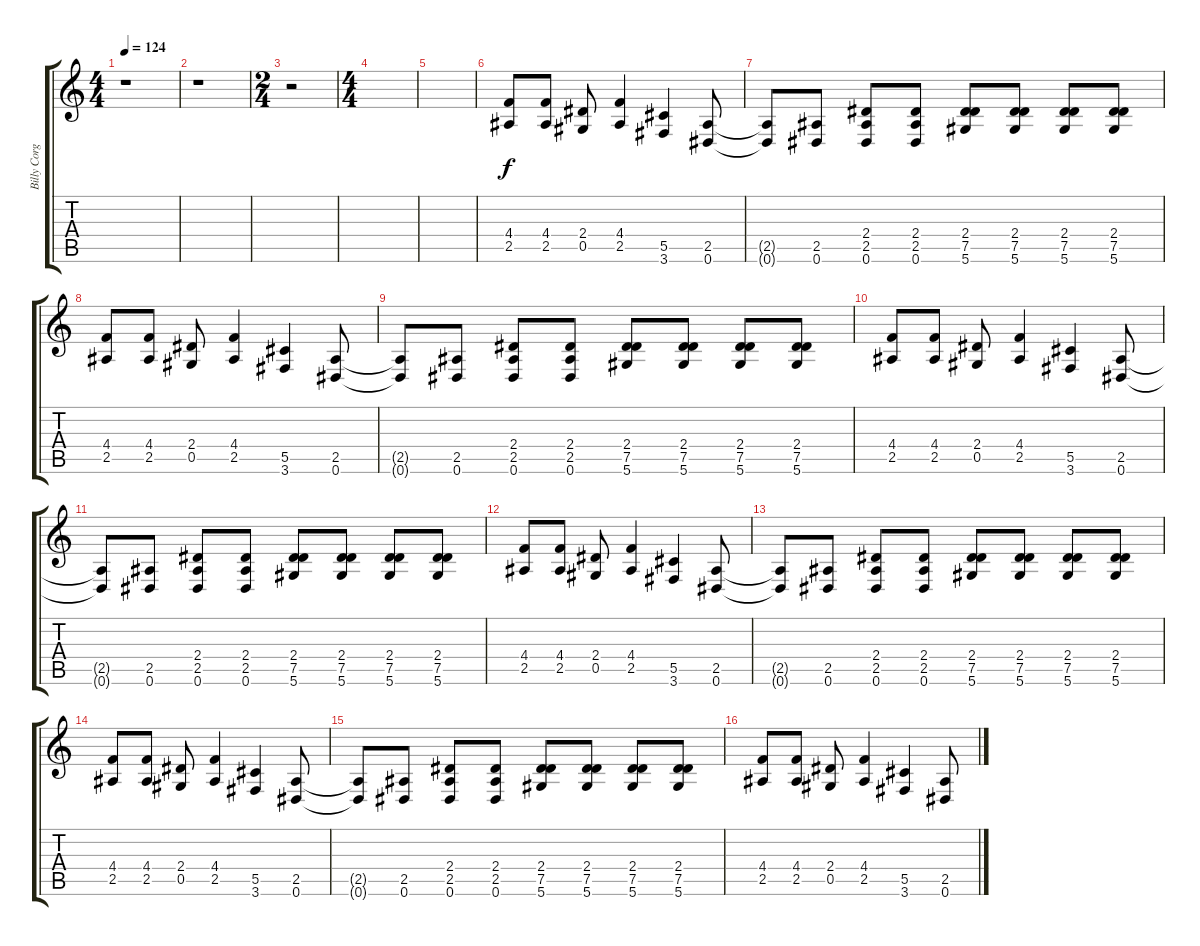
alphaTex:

\track ("Billy Corgan (clean)" "Billy Corg") {instrument acousticguitarsteel}
\staff {score tabs}
\tuning (Eb4 Bb3 Gb3 Db3 Ab2 Eb2) {hide}
\ts (4 4)
\tempo 124
\clef g2
\ks c
r.1{dy f} |
r.1 |
\ts (2 4)
r.2 |
\ts (4 4)
|
|
(4.4 2.5).8 (4.4 2.5).8 (2.4 0.5).8 (4.4 2.5).4 (5.5 3.6).4 (2.5 0.6).8 |
(2.5{t} 0.6{t}).8 (2.5 0.6).8 (2.4 2.5 0.6).8 (2.4 2.5 0.6).8 (2.4 7.5 5.6).8 (2.4 7.5 5.6).8 (2.4 7.5 5.6).8 (2.4 7.5 5.6).8 |
(4.4 2.5).8 (4.4 2.5).8 (2.4 0.5).8 (4.4 2.5).4 (5.5 3.6).4 (2.5 0.6).8 |
(2.5{t} 0.6{t}).8 (2.5 0.6).8 (2.4 2.5 0.6).8 (2.4 2.5 0.6).8 (2.4 7.5 5.6).8 (2.4 7.5 5.6).8 (2.4 7.5 5.6).8 (2.4 7.5 5.6).8 |
(4.4 2.5).8 (4.4 2.5).8 (2.4 0.5).8 (4.4 2.5).4 (5.5 3.6).4 (2.5 0.6).8 |
(2.5{t} 0.6{t}).8 (2.5 0.6).8 (2.4 2.5 0.6).8 (2.4 2.5 0.6).8 (2.4 7.5 5.6).8 (2.4 7.5 5.6).8 (2.4 7.5 5.6).8 (2.4 7.5 5.6).8 |
(4.4 2.5).8 (4.4 2.5).8 (2.4 0.5).8 (4.4 2.5).4 (5.5 3.6).4 (2.5 0.6).8 |
(2.5{t} 0.6{t}).8 (2.5 0.6).8 (2.4 2.5 0.6).8 (2.4 2.5 0.6).8 (2.4 7.5 5.6).8 (2.4 7.5 5.6).8 (2.4 7.5 5.6).8 (2.4 7.5 5.6).8 |
(4.4 2.5).8 (4.4 2.5).8 (2.4 0.5).8 (4.4 2.5).4 (5.5 3.6).4 (2.5 0.6).8 |
(2.5{t} 0.6{t}).8 (2.5 0.6).8 (2.4 2.5 0.6).8 (2.4 2.5 0.6).8 (2.4 7.5 5.6).8 (2.4 7.5 5.6).8 (2.4 7.5 5.6).8 (2.4 7.5 5.6).8 |
(4.4 2.5).8 (4.4 2.5).8 (2.4 0.5).8 (4.4 2.5).4 (5.5 3.6).4 (2.5 0.6).8
